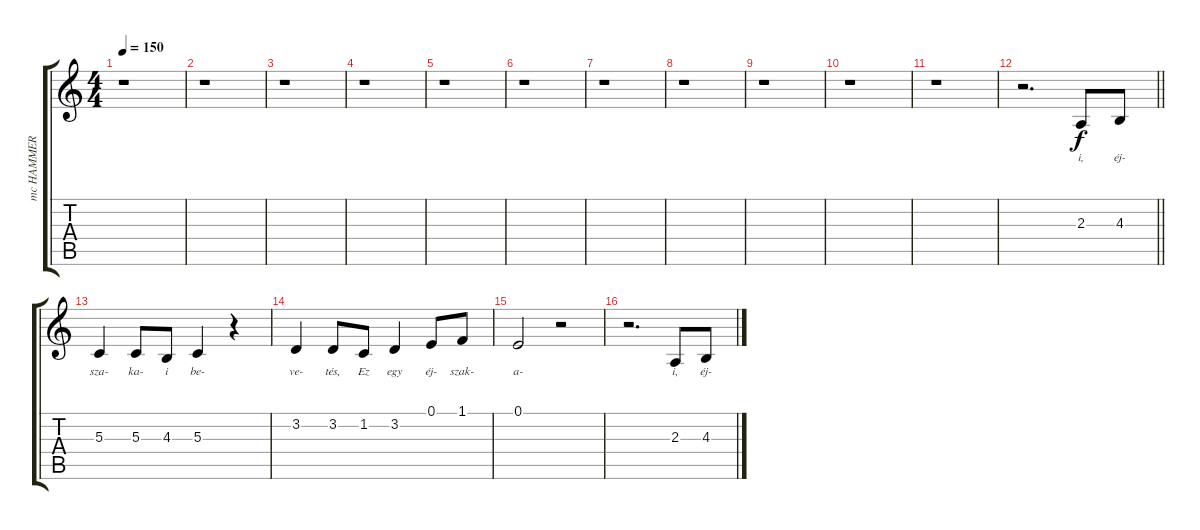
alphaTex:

\track ("mc HAMMER :)" "mc HAMMER ") {instrument pad7halo}
\staff {score tabs}
\tuning (E4 B3 G3 D3 A2 E2) {hide}
\ts (4 4)
\tempo 150
\clef g2
\ks c
r.1{dy f} |
r.1 |
r.1 |
r.1 |
r.1 |
r.1 |
r.1 |
r.1 |
r.1 |
r.1 |
r.1 |
\barLineRight lightlight
r.2{d} 2.3.8{lyrics (0 "i,") lyrics (1 "") lyrics (2 "") lyrics (3 "") lyrics (4 "")} 4.3.8{lyrics (0 "éj-") lyrics (1 "") lyrics (2 "") lyrics (3 "") lyrics (4 "")} |
5.3.4{lyrics (0 "sza-") lyrics (1 "") lyrics (2 "") lyrics (3 "") lyrics (4 "")} 5.3.8{lyrics (0 "ka-") lyrics (1 "") lyrics (2 "") lyrics (3 "") lyrics (4 "")} 4.3.8{lyrics (0 "i") lyrics (1 "") lyrics (2 "") lyrics (3 "") lyrics (4 "")} 5.3.4{lyrics (0 "be-") lyrics (1 "") lyrics (2 "") lyrics (3 "") lyrics (4 "")} r.4 |
3.2.4{lyrics (0 "ve-") lyrics (1 "") lyrics (2 "") lyrics (3 "") lyrics (4 "")} 3.2.8{lyrics (0 "tés,") lyrics (1 "") lyrics (2 "") lyrics (3 "") lyrics (4 "")} 1.2.8{lyrics (0 "Ez") lyrics (1 "") lyrics (2 "") lyrics (3 "") lyrics (4 "")} 3.2.4{lyrics (0 "egy") lyrics (1 "") lyrics (2 "") lyrics (3 "") lyrics (4 "")} 0.1.8{lyrics (0 "éj-") lyrics (1 "") lyrics (2 "") lyrics (3 "") lyrics (4 "")} 1.1.8{lyrics (0 "szak-") lyrics (1 "") lyrics (2 "") lyrics (3 "") lyrics (4 "")} |
0.1.2{lyrics (0 "a-") lyrics (1 "") lyrics (2 "") lyrics (3 "") lyrics (4 "")} r.2 |
r.2{d} 2.3.8{lyrics (0 "i,") lyrics (1 "") lyrics (2 "") lyrics (3 "") lyrics (4 "")} 4.3.8{lyrics (0 "éj-") lyrics (1 "") lyrics (2 "") lyrics (3 "") lyrics (4 "")}
